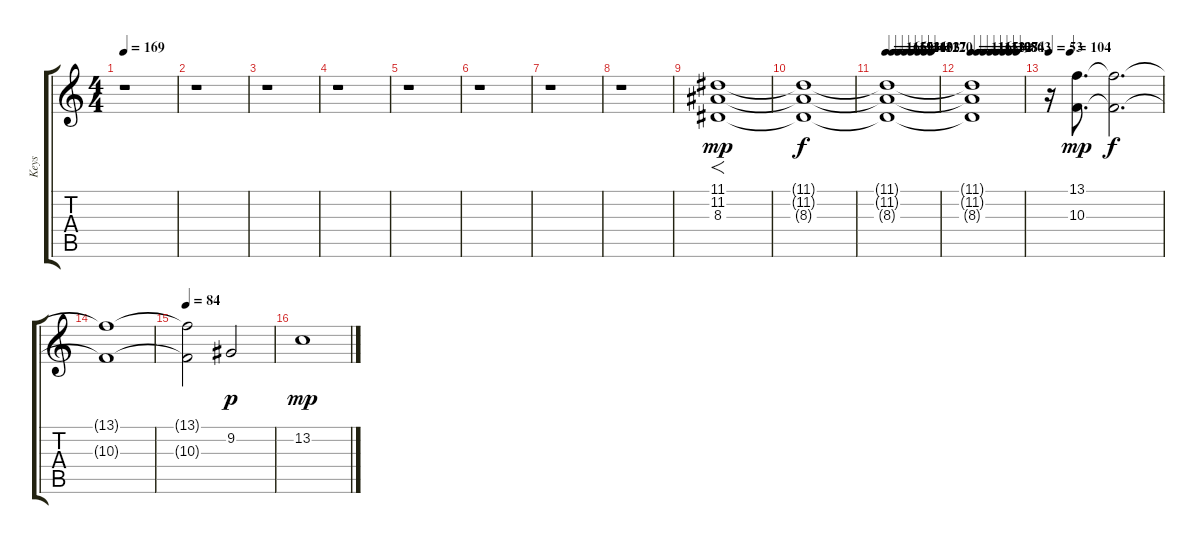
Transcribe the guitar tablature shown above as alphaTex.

\track ("Keys" "Keys") {instrument pad2warm}
\staff {score tabs}
\tuning (E4 B3 G3 D3 A2 E2) {hide}
\ts (4 4)
\tempo 169
\clef g2
\ks c
r.1{dy f} |
r.1 |
r.1 |
r.1 |
r.1 |
r.1 |
r.1 |
r.1 |
(11.1 11.2 8.3).1{f dy mp volume 5 balance 10 instrument pad2warm} |
(11.1{t} 11.2{t} 8.3{t}).1{dy f} |
\tempo 166
\tempo (159 0.125)
\tempo (153 0.25)
\tempo (146 0.375)
\tempo (140 0.5)
\tempo (133 0.625)
\tempo (127 0.75)
\tempo (120 0.875)
(11.1{t} 11.2{t} 8.3{t}).1 |
\tempo 116
\tempo (115 0.125)
\tempo (113 0.25)
\tempo (112 0.375)
\tempo (107 0.5)
\tempo (98 0.625)
\tempo (84 0.75)
\tempo (63 0.875)
(11.1{t} 11.2{t} 8.3{t}).1 |
\tempo 53
\tempo (104 0.1875)
r.16{instrument stringensemble2} (13.1 10.3).8{d dy mp} (13.1{t} 10.3{t}).2{d dy f} |
(13.1{t} 10.3{t}).1 |
\tempo 84
(13.1{t} 10.3{t}).2{volume 0} 9.2.2{dy p volume 8 instrument pad8sweep} |
13.2.1{dy mp}
